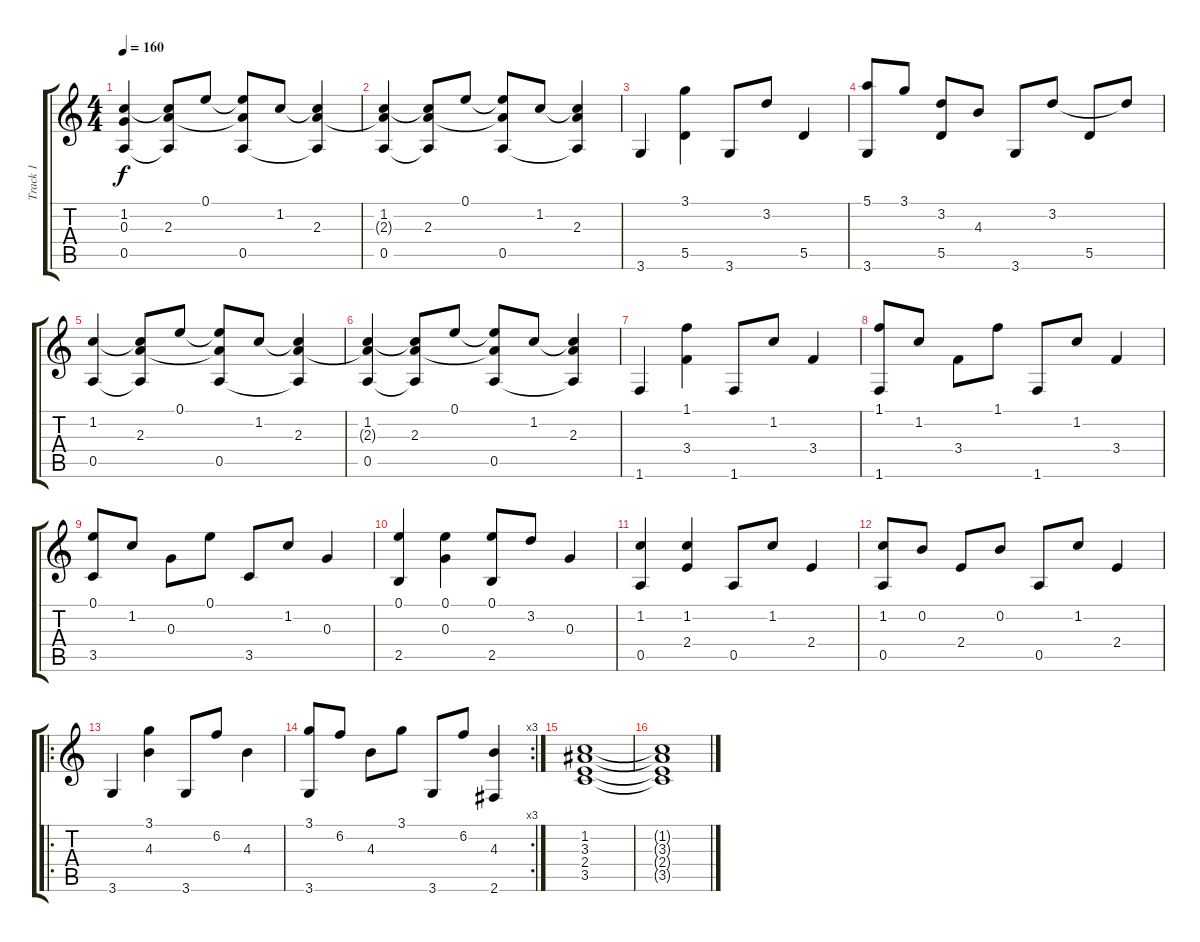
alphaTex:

\track ("Track 1" "Track 1") {instrument acousticguitarsteel}
\staff {score tabs}
\tuning (E4 B3 G3 D3 A2 E2) {hide}
\ts (4 4)
\tempo 160
\clef g2
\ks c
(1.2 0.3{t} 0.5).4{dy f} (1.2{t} 2.3 0.5{t}).8 0.1.8 (0.1{t} 2.3{t} 0.5).8 1.2.8 (1.2{t} 2.3 0.5{t}).4 |
(1.2 2.3{t} 0.5).4 (1.2{t} 2.3 0.5{t}).8 0.1.8 (0.1{t} 2.3{t} 0.5).8 1.2.8 (1.2{t} 2.3 0.5{t}).4 |
3.6.4 (3.1 5.5).4 3.6.8 3.2.8 5.5.4 |
(5.1 3.6).8 3.1.8 (3.2 5.5).8 4.3.8 3.6.8 3.2.8 5.5.8 3.2{t}.8 |
(1.2 0.5).4 (1.2{t} 2.3 0.5{t}).8 0.1.8 (0.1{t} 2.3{t} 0.5).8 1.2.8 (1.2{t} 2.3 0.5{t}).4 |
(1.2 2.3{t} 0.5).4 (1.2{t} 2.3 0.5{t}).8 0.1.8 (0.1{t} 2.3{t} 0.5).8 1.2.8 (1.2{t} 2.3 0.5{t}).4 |
1.6.4 (1.1 3.4).4 1.6.8 1.2.8 3.4.4 |
(1.1 1.6).8 1.2.8 3.4.8 1.1.8 1.6.8 1.2.8 3.4.4 |
(0.1 3.5).8 1.2.8 0.3.8 0.1.8 3.5.8 1.2.8 0.3.4 |
(0.1 2.5).4 (0.1 0.3).4 (0.1 2.5).8 3.2.8 0.3.4 |
(1.2 0.5).4 (1.2 2.4).4 0.5.8 1.2.8 2.4.4 |
(1.2 0.5).8 0.2.8 2.4.8 0.2.8 0.5.8 1.2.8 2.4.4 |
\ro
3.6.4 (3.1 4.3).4 3.6.8 6.2.8 4.3.4 |
\rc 3
(3.1 3.6).8 6.2.8 4.3.8 3.1.8 3.6.8 6.2.8 (4.3 2.6).4 |
(1.2 3.3 2.4 3.5).1 |
(1.2{t} 3.3{t} 2.4{t} 3.5{t}).1
